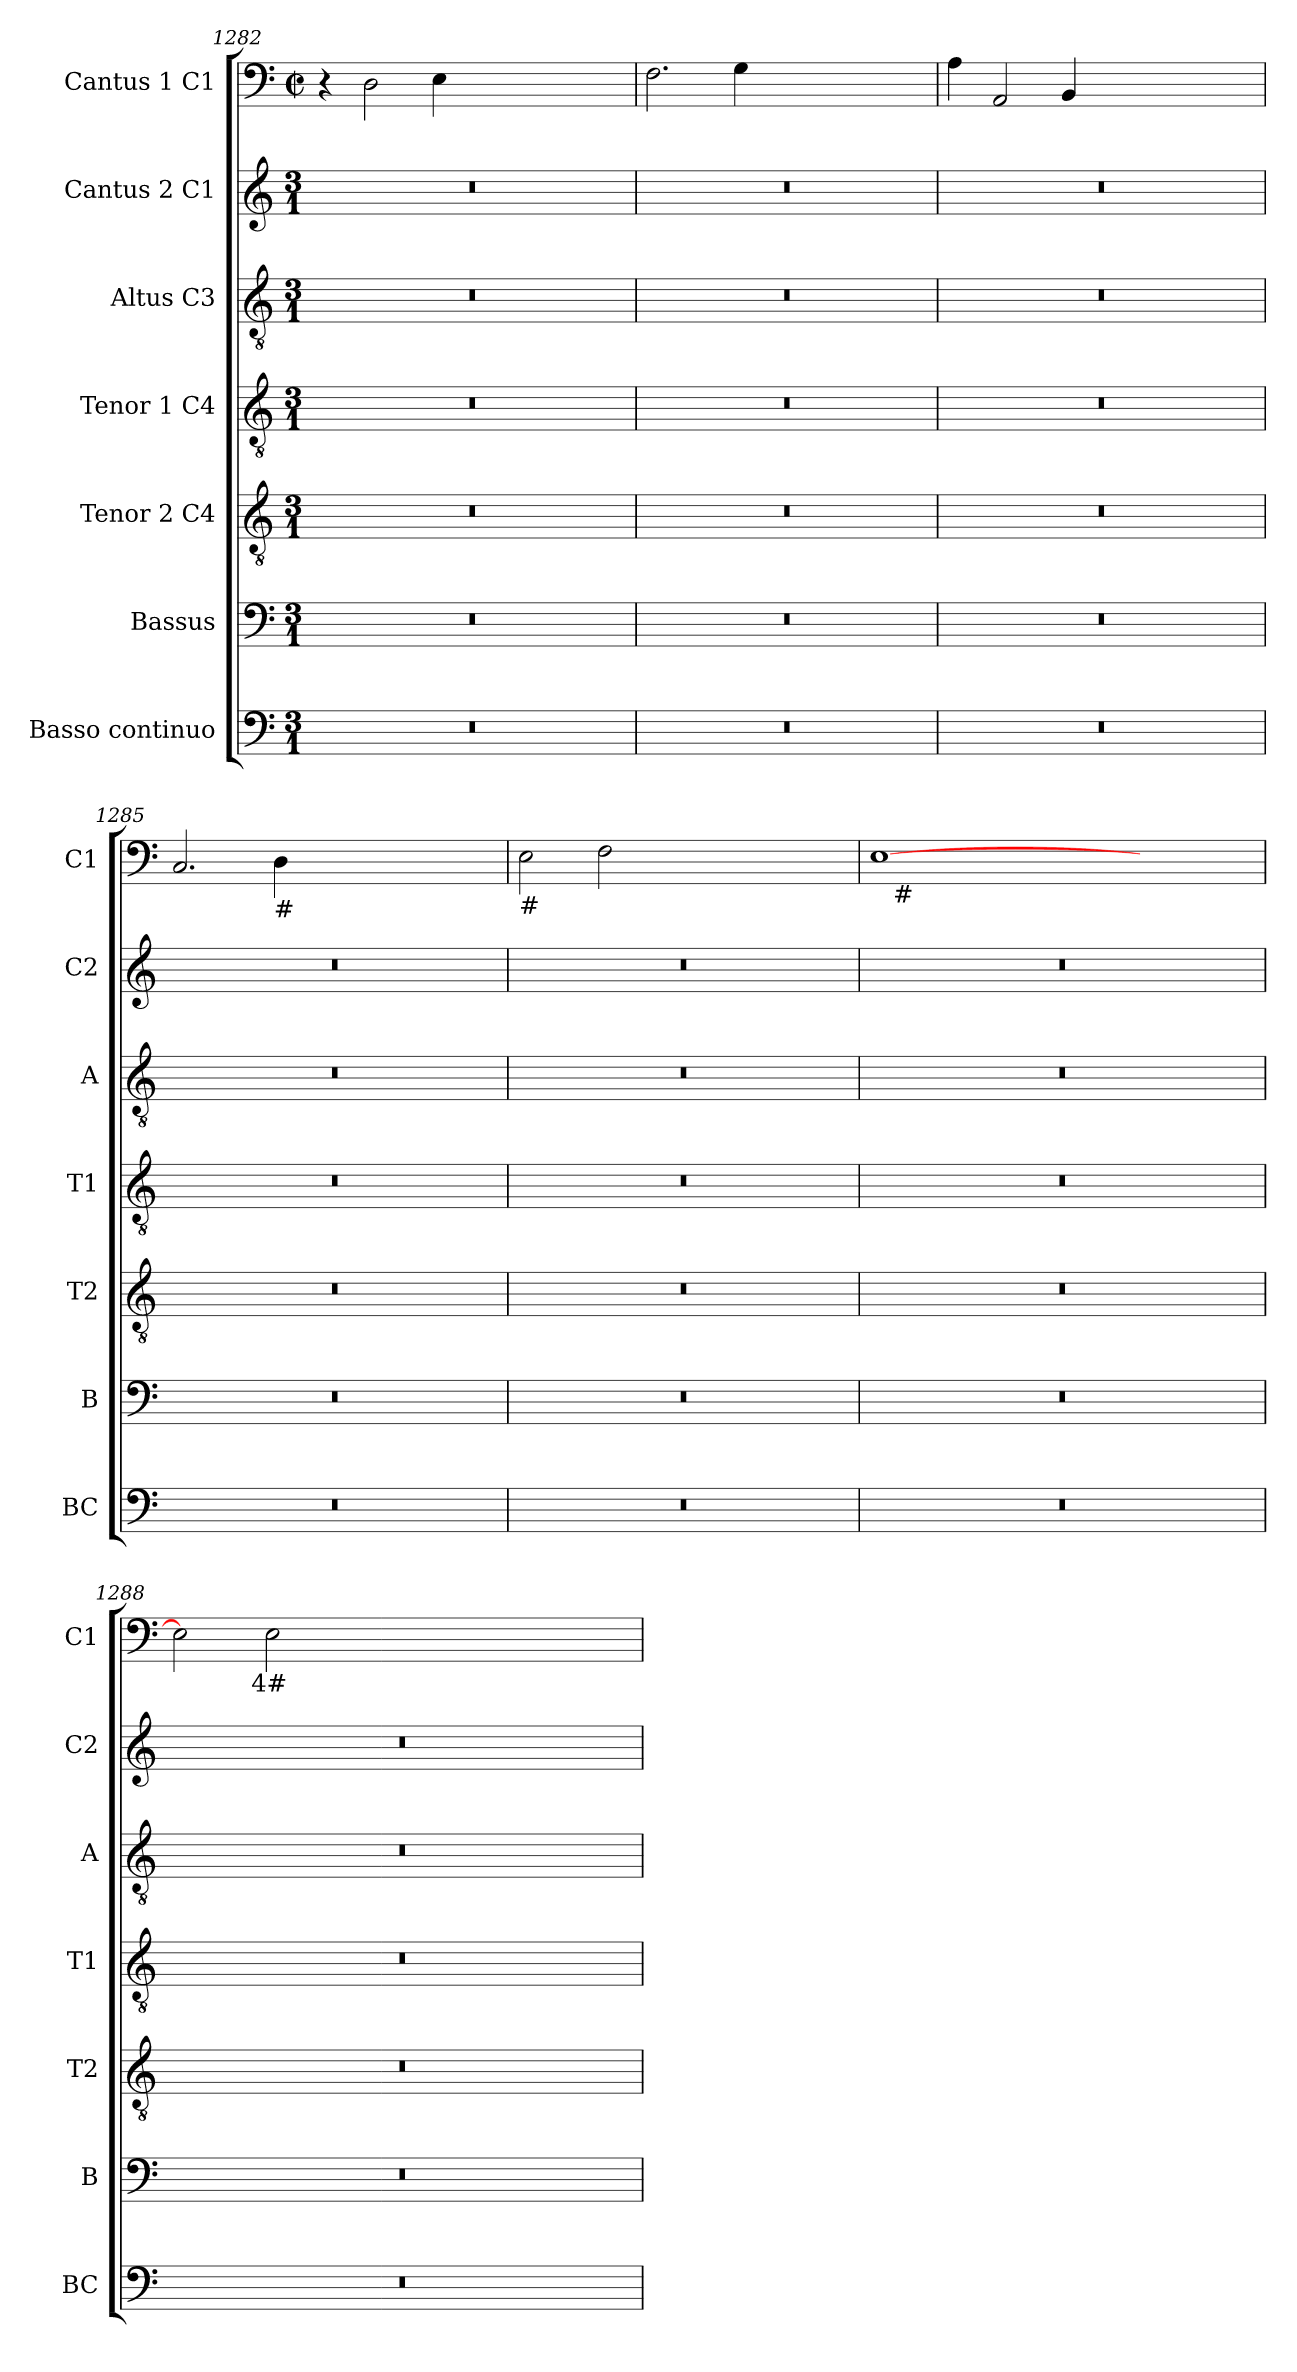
**kern	**kern	**kern	**kern	**kern	**kern	**kern
*part7	*part6	*part5	*part4	*part3	*part2	*part1
*staff7	*staff6	*staff5	*staff4	*staff3	*staff2	*staff1
*I"Basso continuo	*I"Bassus	*I"Tenor 2 C4	*I"Tenor 1 C4	*I"Altus C3	*I"Cantus 2 C1	*I"Cantus 1 C1
*I'BC	*I'B	*I'T2	*I'T1	*I'A	*I'C2	*I'C1
!!LO:LB:g=z
*clefF4	*clefF4	*clefGv2	*clefGv2	*clefGv2	*clefG2	*clefF4
*ITrd7c12	*	*	*	*	*	*
*k[]	*k[]	*k[]	*k[]	*k[]	*k[]	*k[]
*C:	*C:	*C:	*C:	*C:	*C:	*C:
*M3/1	*M3/1	*M3/1	*M3/1	*M3/1	*M3/1	*M2/2
*	*	*	*	*	*	*met(c|)
=1282	=1282	=1282	=1282	=1282	=1282	=1282
0.r	0.r	0.r	0.r	0.r	0.r	4r
.	.	.	.	.	.	2D\
.	.	.	.	.	.	4E\
.	.	.	.	.	.	0ryy
=1283	=1283	=1283	=1283	=1283	=1283	=1283
0.r	0.r	0.r	0.r	0.r	0.r	2.F\
.	.	.	.	.	.	4G\
.	.	.	.	.	.	0ryy
=1284	=1284	=1284	=1284	=1284	=1284	=1284
0.r	0.r	0.r	0.r	0.r	0.r	4A\
.	.	.	.	.	.	2AA/
.	.	.	.	.	.	4BB/
.	.	.	.	.	.	0ryy
=1285	=1285	=1285	=1285	=1285	=1285	=1285
0.r	0.r	0.r	0.r	0.r	0.r	2.C/
!	!	!	!	!	!	!LO:TX:b:t=#
.	.	.	.	.	.	4D\
.	.	.	.	.	.	0ryy
=1286	=1286	=1286	=1286	=1286	=1286	=1286
!	!	!	!	!	!	!LO:TX:b:t=#
0.r	0.r	0.r	0.r	0.r	0.r	2E\
.	.	.	.	.	.	2F\
.	.	.	.	.	.	0ryy
=1287	=1287	=1287	=1287	=1287	=1287	=1287
*	*	*	*	*	*	*^
0.r	0.r	0.r	0.r	0.r	0.r	[>1E	16ryy
!	!	!	!	!	!	!	!LO:TX:b:t=#
.	.	.	.	.	.	.	1ryy
.	.	.	.	.	.	0ryy	.
.	.	.	.	.	.	.	1ryy
.	.	.	.	.	.	.	2...ryy
=1288	=1288	=1288	=1288	=1288	=1288	=1288	=1288
0.r	0.r	0.r	0.r	0.r	0.r	2E\]	4...ryy
!	!	!	!	!	!	!	!LO:TX:b:t=4#
.	.	.	.	.	.	.	1ryy
.	.	.	.	.	.	2E\	.
.	.	.	.	.	.	0ryy	.
.	.	.	.	.	.	.	1ryy
.	.	.	.	.	.	.	2ryy
.	.	.	.	.	.	.	32ryy
*	*	*	*	*	*	*v	*v
=	=	=	=	=	=	=
*-	*-	*-	*-	*-	*-	*-
